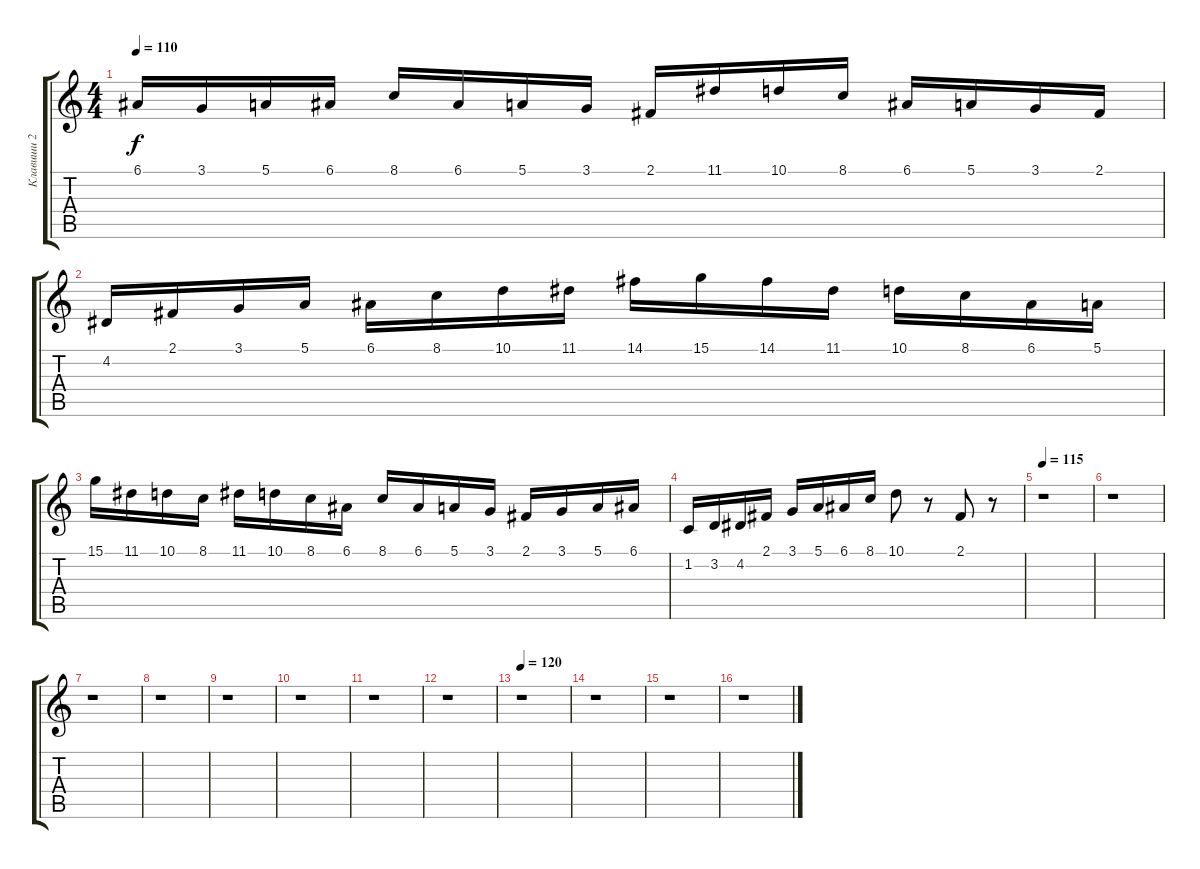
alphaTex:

\track ("Клавиши 2" "Клавиши 2") {instrument pad1newage}
\staff {score tabs}
\tuning (E4 B3 G3 D3 A2 E2) {hide}
\ts (4 4)
\tempo 110
\clef g2
\ks c
6.1.16{dy f instrument pad1newage} 3.1.16 5.1.16 6.1.16 8.1.16 6.1.16 5.1.16 3.1.16 2.1.16 11.1.16 10.1.16 8.1.16 6.1.16 5.1.16 3.1.16 2.1.16 |
4.2.16 2.1.16 3.1.16 5.1.16 6.1.16 8.1.16 10.1.16 11.1.16 14.1.16 15.1.16 14.1.16 11.1.16 10.1.16 8.1.16 6.1.16 5.1.16 |
15.1.16 11.1.16 10.1.16 8.1.16 11.1.16 10.1.16 8.1.16 6.1.16 8.1.16 6.1.16 5.1.16 3.1.16 2.1.16 3.1.16 5.1.16 6.1.16 |
1.2.16 3.2.16 4.2.16 2.1.16 3.1.16 5.1.16 6.1.16 8.1.16 10.1.8 r.8 2.1.8 r.8 |
\tempo 115
r.1 |
r.1 |
r.1 |
r.1 |
r.1 |
r.1 |
r.1 |
r.1 |
\tempo 120
r.1 |
r.1 |
r.1 |
r.1
